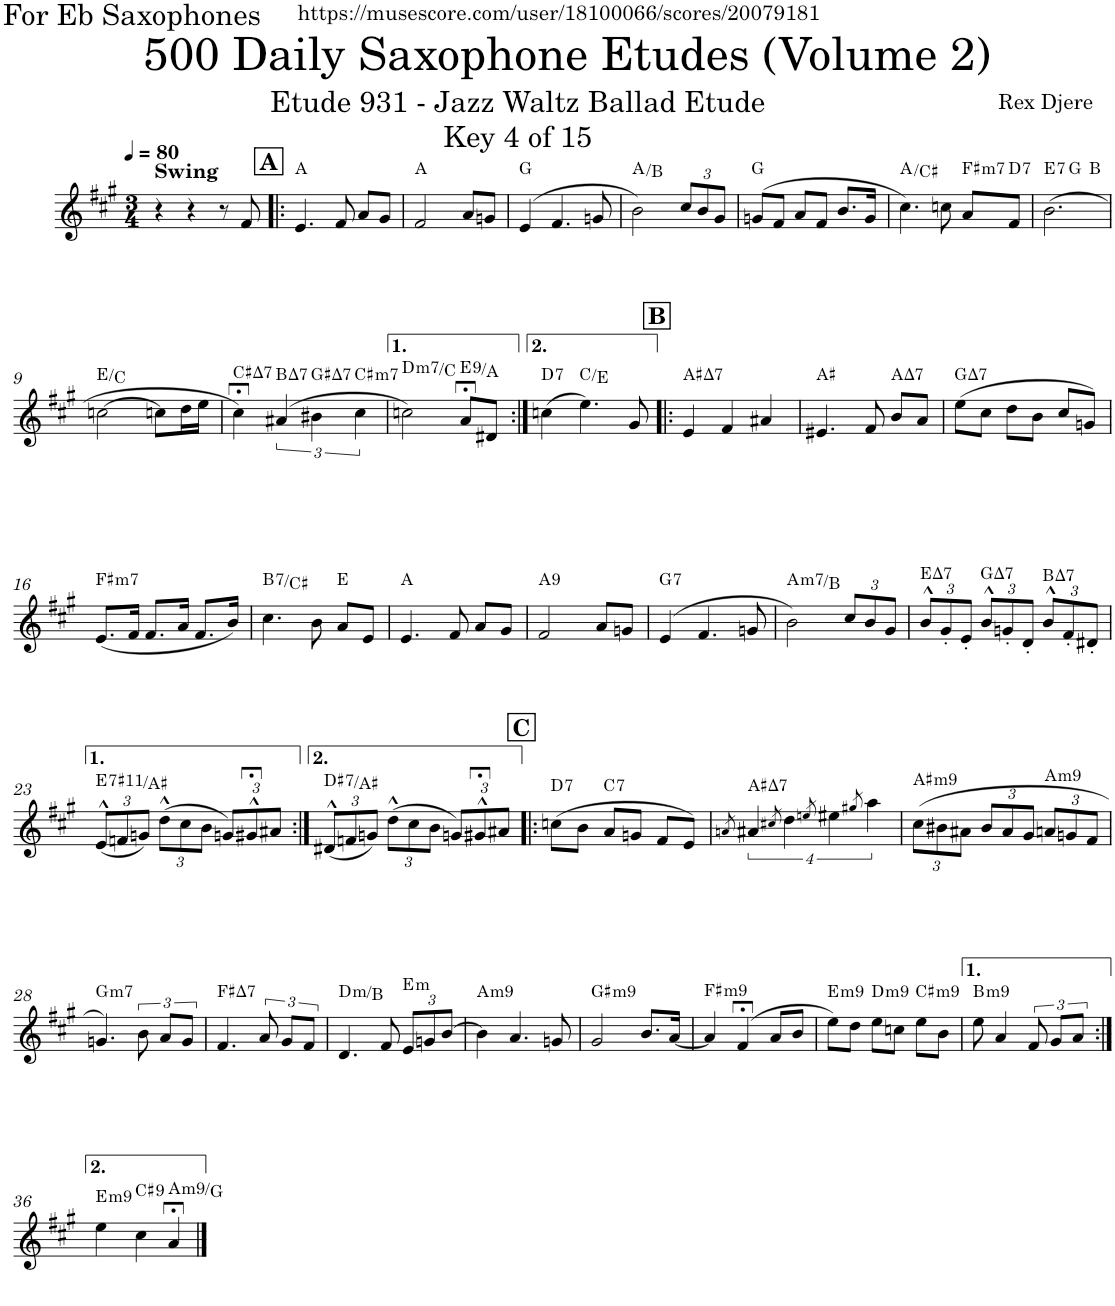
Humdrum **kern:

**kern	**harte
*part1	*part1
*staff1	*
*I"Alto Saxophone	*
*I'A. Sax.	*
*clefG2	*
*Trd5c9	*
*k[f#c#g#]	*
*M3/4	*
*MM80	*
=1	=1
!LO:TX:a:B:t=Swing	!
4r	.
4r	.
8r	.
8f#/	.
!!LO:REH:place=s1:a:B:cj:fs=14:t=A
=2!|:	=2!|:
4.e/	A:maj
8f#/	.
8a/L	.
8g#/J	.
=3	=3
2f#/	A:maj
8a/L	.
8gn/J	.
=4	=4
(4e/	G:maj
4.f#/	.
8gn/	.
=5	=5
2b\)	A:maj/2
*Xbrackettup	*
12cc#/L	.
12b/	.
12g#/J	.
=6	=6
(8gn/L	G:maj
8f#/J	.
8a/L	.
8f#/J	.
8.b/L	.
16g/Jk	.
=7	=7
4.cc#\)	A:maj/3
8ccn\	.
!	!LO:H:kt=m7
8a/L	F#:min7
!	!LO:H:kt=7
8f#/J	D:7
=8	=8
!	!LO:H:kt=7
*^	*
*	*^	*
(2.b\	4ryy	2ryy	E:7
.	2ryy	.	G:maj
.	.	4ryy	B:maj
*v	*v	*v	*
!!LO:LB:g=z
=9	=9
[2ccn\	E:maj/b6
8ccn\L]	.
16dd\L	.
16ee\JJ	.
=10	=10
!	!LO:H:kt=7
4cc#;<\)	C#:maj7
*brackettup	*
!	!LO:H:kt=7
(6a#X/	B:maj7
!	!LO:H:kt=7
6b#X\	G#:maj7
!	!LO:H:kt=m7
6cc#\	C#:min7
=11	=11
!	!LO:H:kt=m7
2ccn\)	D:min7/b7
!	!LO:H:kt=9
8a;</L	E:9/4
8d#X/J	.
=12:|!	=12:|!
!	!LO:H:kt=7
(4ccn\	D:7
4.ee\)	C:maj/3
8g#/	.
!!LO:REH:place=s1:a:B:cj:fs=14:t=B
=13!|:	=13!|:
!	!LO:H:kt=7
4e/	A#:maj7
4f#/	.
4a#X/	.
=14	=14
4.e#X/	A#:maj
8f#/	.
!	!LO:H:kt=7
8b/L	A:maj7
8a/J	.
=15	=15
!	!LO:H:kt=7
(8ee\L	G:maj7
8cc#\J	.
8dd\L	.
8b\J	.
8cc#/L	.
8gn/J)	.
!!LO:LB:g=z
=16	=16
!	!LO:H:kt=m7
(8.e/L	F#:min7
16f#/Jk	.
8.f#/L	.
16a/Jk	.
8.f#/L	.
16b/Jk)	.
=17	=17
!	!LO:H:kt=7
4.cc#\	B:7/2
8b\	.
8a/L	E:maj
8e/J	.
=18	=18
4.e/	A:maj
8f#/	.
8a/L	.
8g#/J	.
=19	=19
!	!LO:H:kt=9
2f#/	A:9
8a/L	.
8gn/J	.
=20	=20
!	!LO:H:kt=7
(4e/	G:7
4.f#/	.
8gn/	.
=21	=21
!	!LO:H:kt=m7
2b\)	A:min7/2
*Xbrackettup	*
12cc#/L	.
12b/	.
12g#/J	.
=22	=22
!	!LO:H:kt=7
12b^^/L	E:maj7
12g#'/	.
12e'/J	.
!	!LO:H:kt=7
12b^^/L	G:maj7
12gn'/	.
12d'/J	.
!	!LO:H:kt=7
12b^^/L	B:maj7
12f#'/	.
12d#X'/J	.
!!LO:LB:g=z
=23	=23
!	!LO:H:kt=7
(12e^^/L	E:7(#11)/#4
12fn/	.
12gn/J)	.
(12dd^^\L	.
12cc#\	.
12b\J	.
12gn/L)	.
12g#X;<^^/	.
12a#X/J	.
=24:|!	=24:|!
!	!LO:H:kt=7
(12d#X^^/L	D#:7/5
12fn/	.
12gn/J)	.
(12dd^^\L	.
12cc#\	.
12b\J	.
12gn/L)	.
12g#X;<^^/	.
12a#X/J	.
!!LO:REH:place=s1:a:B:cj:fs=14:t=C
=25!|:	=25!|:
!	!LO:H:kt=7
(8ccn\L	D:7
8b\J	.
!	!LO:H:kt=7
8a/L	C:7
8gn/J	.
8f#/L	.
8e/J)	.
=26	=26
8qan/	.
*brackettup	*
!	!LO:H:kt=7
16%3a#X/	A#:maj7
8qcc#X/	.
16%3dd\	.
8qeen/	.
16%3ee#X\	.
8qgg#X/	.
16%3aa\	.
=27	=27
*Xbrackettup	*
!	!LO:H:kt=m9
(>12cc#\L	A#:min9
12b#X\	.
12a#X\J	.
12b#/L	.
12a#/	.
12g#/J	.
!	!LO:H:kt=m9
12an/L	A:min9
12gn/	.
12f#/J	.
!!LO:LB:g=z
=28	=28
!	!LO:H:kt=m7
4.gn/)	G:min7
8b\	.
8a/L	.
8g/J	.
=29	=29
!	!LO:H:kt=7
4.f#/	F#:maj7
8a/	.
8g#/L	.
8f#/J	.
=30	=30
!	!LO:H:kt=m
4.d/	D:min/6
8f#/	.
!	!LO:H:kt=m
12e/L	E:min
12gn/	.
[12b/J	.
=31	=31
!	!LO:H:kt=m9
4b\]	A:min9
4.a/	.
8gn/	.
=32	=32
!	!LO:H:kt=m9
2g#/	G#:min9
8.b/L	.
[16a/Jk	.
=33	=33
!	!LO:H:kt=m9
4a/]	F#:min9
(4f#;</	.
8a/L	.
8b/J	.
=34	=34
!	!LO:H:kt=m9
8ee\L)	E:min9
8dd\J	.
!	!LO:H:kt=m9
8ee\L	D:min9
8ccn\J	.
!	!LO:H:kt=m9
8ee\L	C#:min9
8b\J	.
=35	=35
!	!LO:H:kt=m9
8ee\	B:min9
4a/	.
8f#/	.
8g#/L	.
8a/J	.
!!LO:LB:g=z
=36:|!	=36:|!
!	!LO:H:kt=m9
4ee\	E:min9
!	!LO:H:kt=9
4cc#\	C#:9
!	!LO:H:kt=m9
4a;</	A:min9/b7
==	==
*-	*-
